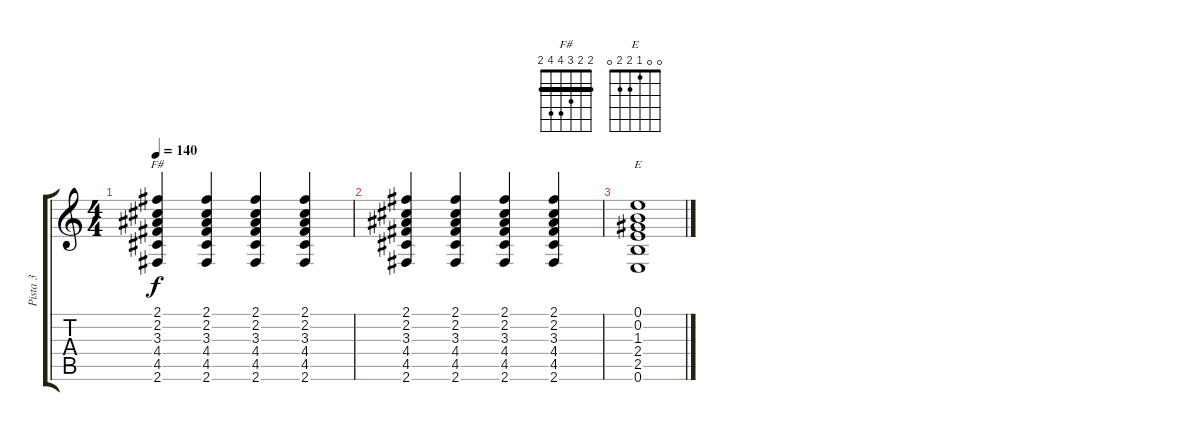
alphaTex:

\track ("Pista 3" "Pista 3") {instrument electricguitarjazz}
\staff {score tabs}
\tuning (E4 B3 G3 D3 A2 E2) {hide}
\chord ("F#" 2 2 3 4 4 2) {barre 2}
\chord ("E" 0 0 1 2 2 0)
\ts (4 4)
\tempo 140
\clef g2
\ks c
(2.1 2.2 3.3 4.4 4.5 2.6).4{ch "F#" dy f} (2.1 2.2 3.3 4.4 4.5 2.6).4 (2.1 2.2 3.3 4.4 4.5 2.6).4 (2.1 2.2 3.3 4.4 4.5 2.6).4 |
(2.1 2.2 3.3 4.4 4.5 2.6).4 (2.1 2.2 3.3 4.4 4.5 2.6).4 (2.1 2.2 3.3 4.4 4.5 2.6).4 (2.1 2.2 3.3 4.4 4.5 2.6).4 |
(0.1 0.2 1.3 2.4 2.5 0.6).1{ch "E"}
